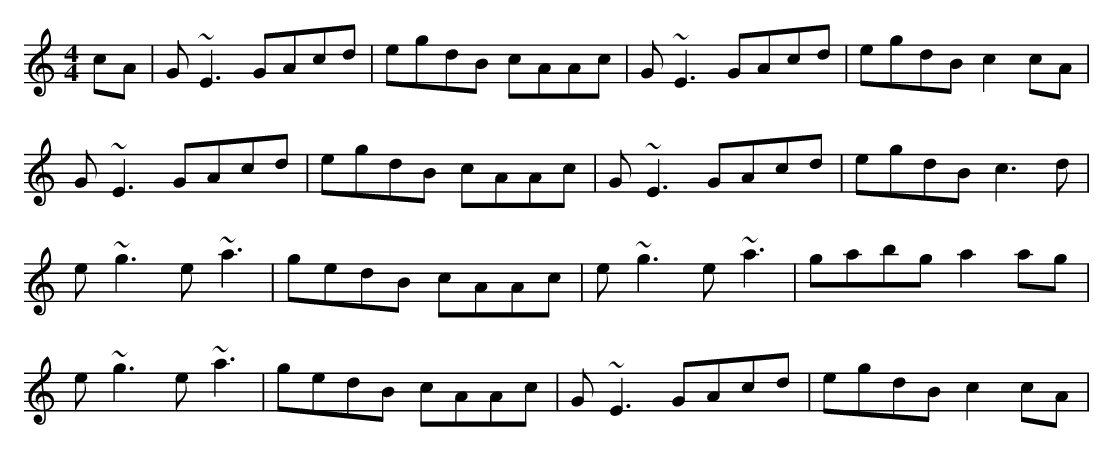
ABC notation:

X:1
M:4/4
K:C
cA|G~E3 GAcd|egdB cAAc|G~E3 GAcd|egdB c2 cA|
G~E3 GAcd|egdB cAAc|G~E3 GAcd|egdB c3 d|
e~g3 e~a3|gedB cAAc|e~g3 e~a3|gabg a2 ag|
e~g3 e~a3|gedB cAAc|G~E3 GAcd|egdB c2 cA|
